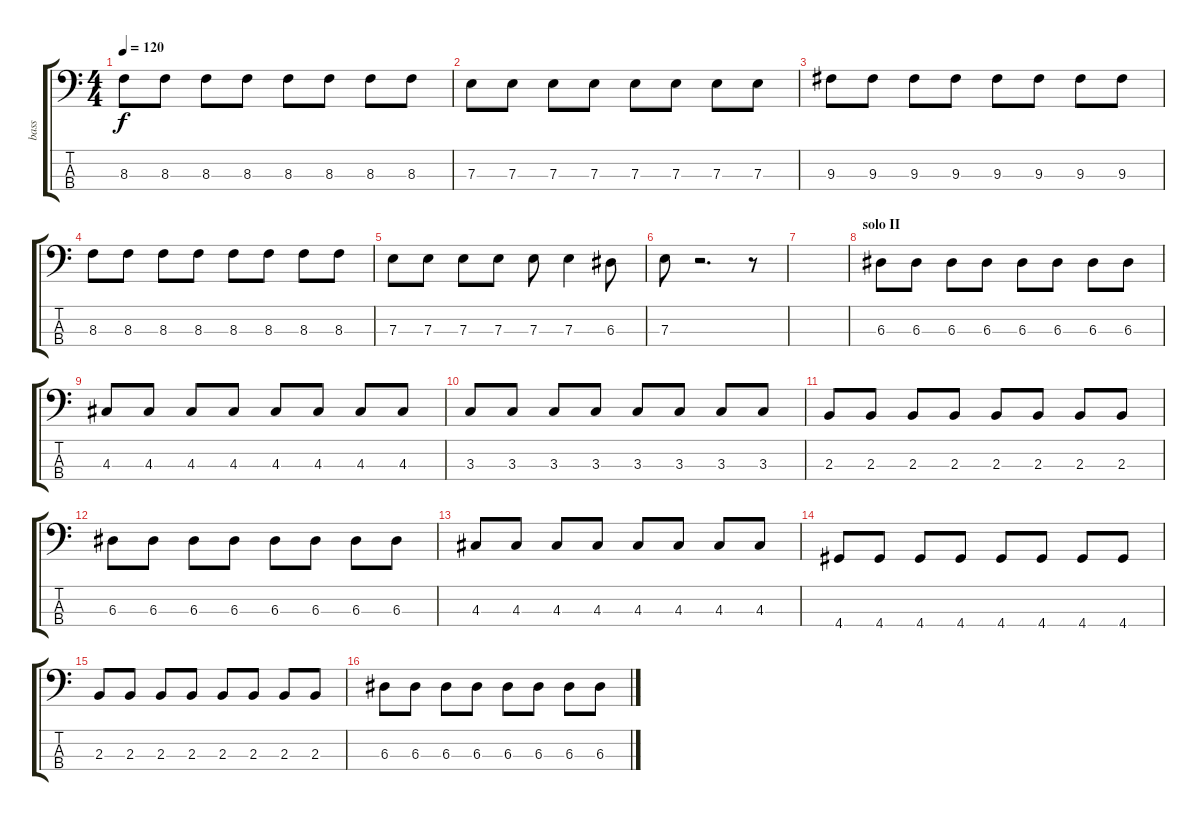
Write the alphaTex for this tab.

\track ("bass" "bass") {instrument electricbasspick}
\staff {score tabs}
\tuning (G2 D2 A1 E1) {hide}
\ts (4 4)
\tempo 120
\clef f4
\ks c
8.3.8{dy f} 8.3.8 8.3.8 8.3.8 8.3.8 8.3.8 8.3.8 8.3.8 |
7.3.8 7.3.8 7.3.8 7.3.8 7.3.8 7.3.8 7.3.8 7.3.8 |
9.3.8 9.3.8 9.3.8 9.3.8 9.3.8 9.3.8 9.3.8 9.3.8 |
8.3.8 8.3.8 8.3.8 8.3.8 8.3.8 8.3.8 8.3.8 8.3.8 |
7.3.8 7.3.8 7.3.8 7.3.8 7.3.8 7.3.4 6.3.8 |
7.3.8 r.2{d} r.8 |
|
\section ("" "solo II")
6.3.8 6.3.8 6.3.8 6.3.8 6.3.8 6.3.8 6.3.8 6.3.8 |
4.3.8 4.3.8 4.3.8 4.3.8 4.3.8 4.3.8 4.3.8 4.3.8 |
3.3.8 3.3.8 3.3.8 3.3.8 3.3.8 3.3.8 3.3.8 3.3.8 |
2.3.8 2.3.8 2.3.8 2.3.8 2.3.8 2.3.8 2.3.8 2.3.8 |
6.3.8 6.3.8 6.3.8 6.3.8 6.3.8 6.3.8 6.3.8 6.3.8 |
4.3.8 4.3.8 4.3.8 4.3.8 4.3.8 4.3.8 4.3.8 4.3.8 |
4.4.8 4.4.8 4.4.8 4.4.8 4.4.8 4.4.8 4.4.8 4.4.8 |
2.3.8 2.3.8 2.3.8 2.3.8 2.3.8 2.3.8 2.3.8 2.3.8 |
6.3.8 6.3.8 6.3.8 6.3.8 6.3.8 6.3.8 6.3.8 6.3.8
